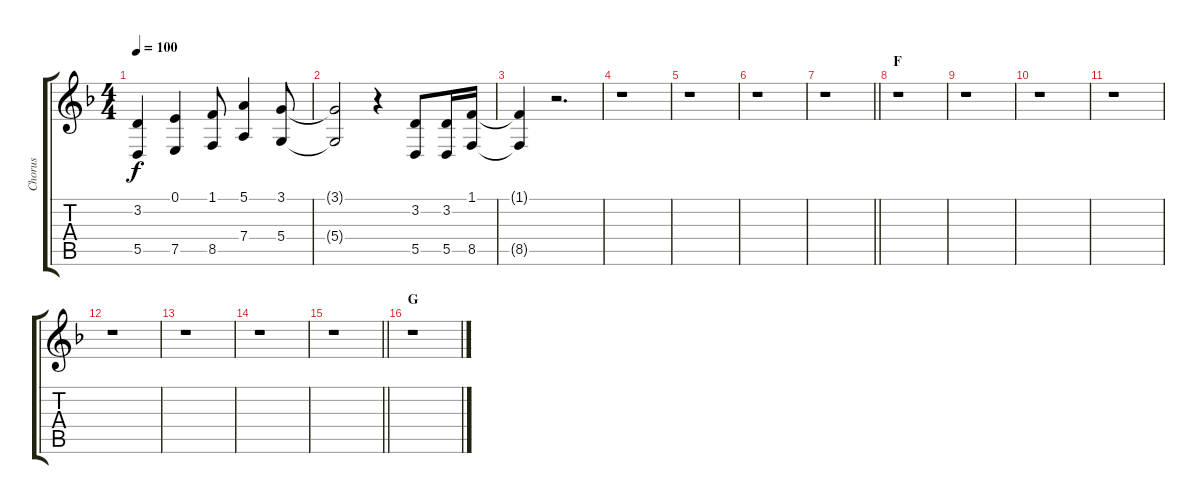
\track ("Chorus" "Chorus") {instrument tenorsax}
\staff {score tabs}
\tuning (E4 B3 G3 D3 A2 E2) {hide}
\ts (4 4)
\tempo 100
\clef g2
\ks f
(3.2 5.5).4{dy f} (0.1 7.5).4 (1.1 8.5).8 (5.1 7.4).4 (3.1 5.4).8 |
(3.1{t} 5.4{t}).2 r.4 (3.2 5.5).8 (3.2 5.5).16 (1.1 8.5).16 |
(1.1{t} 8.5{t}).4 r.2{d} |
r.1 |
r.1 |
r.1 |
\barLineRight lightlight
r.1 |
\section ("" "F")
r.1 |
r.1 |
r.1 |
r.1 |
r.1 |
r.1 |
r.1 |
\barLineRight lightlight
r.1 |
\section ("" "G")
r.1
